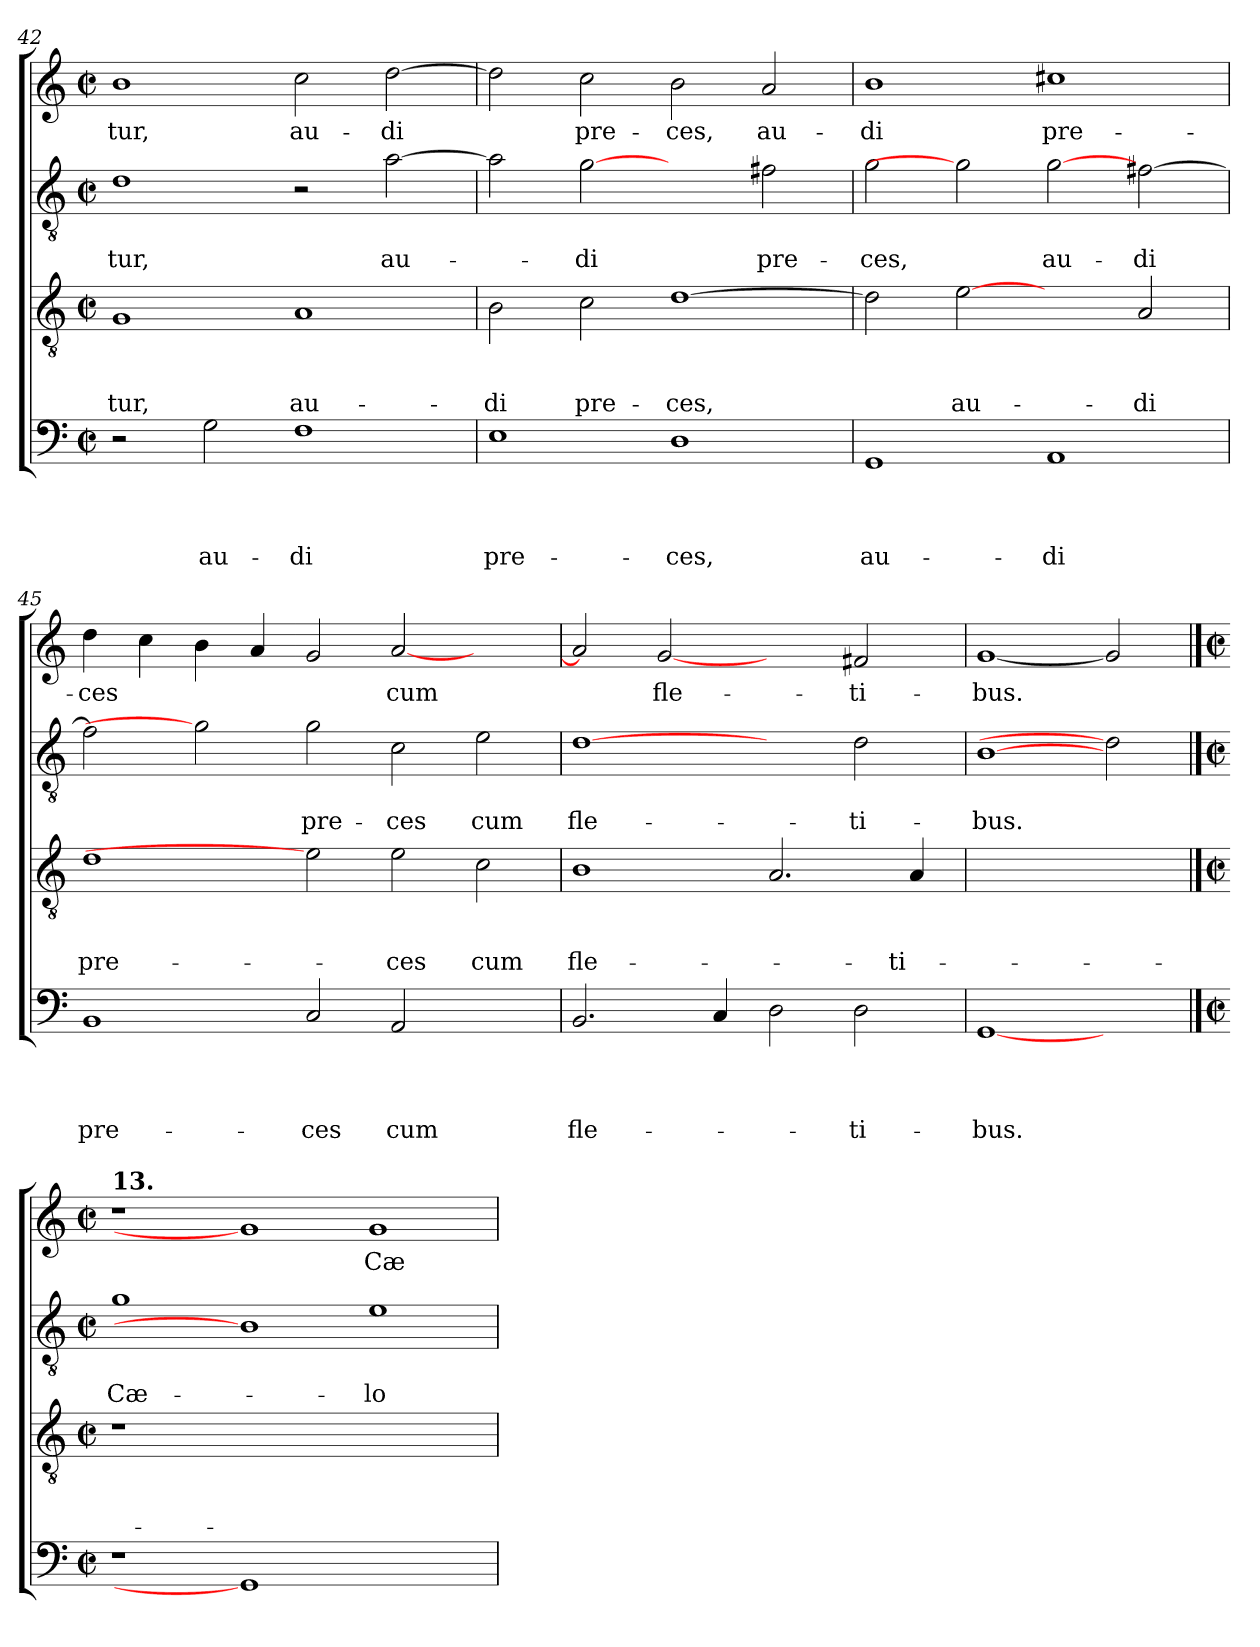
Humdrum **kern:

**kern	**text	**text	**text	**text	**kern	**text	**text	**text	**kern	**text	**text	**kern	**text
*part4	*part4	*part4	*part4	*part4	*part3	*part3	*part3	*part3	*part2	*part2	*part2	*part1	*part1
*staff4	*staff4	*staff4	*staff4	*staff4	*staff3	*staff3	*staff3	*staff3	*staff2	*staff2	*staff2	*staff1	*staff1
*clefF4	*	*	*	*	*clefGv2	*	*	*	*clefGv2	*	*	*clefG2	*
*k[]	*	*	*	*	*k[]	*	*	*	*k[]	*	*	*k[]	*
*C:	*	*	*	*	*C:	*	*	*	*C:	*	*	*C:	*
*M2/2	*	*	*	*	*M2/2	*	*	*	*M2/2	*	*	*M2/2	*
*met(c|)	*	*	*	*	*met(c|)	*	*	*	*met(c|)	*	*	*met(c|)	*
=42	=42	=42	=42	=42	=42	=42	=42	=42	=42	=42	=42	=42	=42
!	!	!	!	!	!	!	!	!LO:LY:b	!	!	!LO:LY:b	!	!LO:LY:b
2r	.	.	.	.	1G	.	.	-tur,	1d	.	-tur,	1b	-tur,
!	!	!	!	!LO:LY:b	!	!	!	!	!	!	!	!	!
2G\	.	.	.	au-	.	.	.	.	.	.	.	.	.
!	!	!	!	!LO:LY:b	!	!	!	!LO:LY:b	!	!	!	!	!LO:LY:b
1F	.	.	.	-di	1A	.	.	au-	2r	.	.	2cc\	au-
!	!	!	!	!	!	!	!	!	!	!	!LO:LY:b	!	!LO:LY:b
.	.	.	.	.	.	.	.	.	[2a\	.	au-	[2dd\	-di
!!LO:LB:g=z
=43	=43	=43	=43	=43	=43	=43	=43	=43	=43	=43	=43	=43	=43
!	!	!	!	!LO:LY:b	!	!	!	!LO:LY:b	!	!	!	!	!
1E	.	.	.	pre-	2B\	.	.	-di	2a\]	.	.	2dd\]	.
!	!	!	!	!	!	!	!	!LO:LY:b	!	!	!LO:LY:b	!	!LO:LY:b
.	.	.	.	.	2c\	.	.	pre-	[2g	.	-di	2cc\	pre-
!	!	!	!	!LO:LY:b	!	!	!	!LO:LY:b	!	!	!	!	!LO:LY:b
1D	.	.	.	-ces,	[1d	.	.	-ces,	2ryy	.	.	2b\	-ces,
!	!	!	!	!	!	!	!	!	!	!	!LO:LY:b	!	!LO:LY:b
.	.	.	.	.	.	.	.	.	2f#X\	.	pre-	2a/	au-
=44	=44	=44	=44	=44	=44	=44	=44	=44	=44	=44	=44	=44	=44
!	!	!	!	!LO:LY:b	!	!	!	!	!	!	!LO:LY:b	!	!LO:LY:b
1GG	.	.	.	au-	2d\]	.	.	.	2g\	.	-ces,	1b	-di
!	!	!	!	!	!	!	!	!LO:LY:b	!	!	!	!	!
.	.	.	.	.	[2e	.	.	au-	2g]	.	.	.	.
!	!	!	!	!LO:LY:b	!	!	!	!	!	!	!LO:LY:b	!	!LO:LY:b
1AA	.	.	.	-di	2ryy	.	.	.	[2g	.	au-	1cc#X	pre-
!	!	!	!	!	!	!	!	!LO:LY:b	!	!	!LO:LY:b	!	!
.	.	.	.	.	2A/	.	.	-di	[2f#X\	.	-di	.	.
=45	=45	=45	=45	=45	=45	=45	=45	=45	=45	=45	=45	=45	=45
!	!	!	!	!LO:LY:b	!	!	!	!LO:LY:b	!	!	!	!	!LO:LY:b
1BB	.	.	.	pre-	1d	.	.	pre-	2f#\]	.	.	4dd\	-ces
.	.	.	.	.	.	.	.	.	.	.	.	4cc\	.
.	.	.	.	.	.	.	.	.	2g]	.	.	4b\	.
.	.	.	.	.	.	.	.	.	.	.	.	4a/	.
!	!	!	!	!LO:LY:b	!	!	!	!	!	!	!LO:LY:b	!	!
2C/	.	.	.	-ces	2e]	.	.	.	2g\	.	pre-	2g/	.
!	!	!	!	!LO:LY:b	!	!	!	!LO:LY:b	!	!	!LO:LY:b	!	!LO:LY:b
2AA/	.	.	.	cum	2e\	.	.	-ces	2c\	.	-ces	[2a/	cum
!	!	!	!	!	!	!	!	!LO:LY:b	!	!	!LO:LY:b	!	!
2ryy	.	.	.	.	2c\	.	.	cum	2e\	.	cum	2ryy	.
=46	=46	=46	=46	=46	=46	=46	=46	=46	=46	=46	=46	=46	=46
!	!	!	!	!LO:LY:b	!	!	!	!LO:LY:b	!	!	!LO:LY:b	!	!
2.BB/	.	.	.	fle-	1B	.	.	fle-	[1d	.	fle-	2a/]	.
!	!	!	!	!	!	!	!	!	!	!	!	!	!LO:LY:b
.	.	.	.	.	.	.	.	.	.	.	.	[2g	fle-
4C/	.	.	.	.	.	.	.	.	.	.	.	.	.
2D\	.	.	.	.	2.A/	.	.	.	2ryy	.	.	2ryy	.
!	!	!	!	!LO:LY:b	!	!	!	!	!	!	!LO:LY:b	!	!LO:LY:b
2D\	.	.	.	-ti-	.	.	.	.	2d\	.	-ti-	2f#X/	-ti-
!	!	!	!	!	!	!	!	!LO:LY:b	!	!	!	!	!
.	.	.	.	.	4A/	.	.	-ti-	.	.	.	.	.
=47	=47	=47	=47	=47	=47	=47	=47	=47	=47	=47	=47	=47	=47
!	!	!	!	!LO:LY:b	!	!	!	!LO:LY:b	!	!	!LO:LY:b	!	!LO:LY:b
[1GG	.	.	.	-bus.	[1Gyy	.	.	-bus.	[1B	.	-bus.	[1g	-bus.
2ryy	.	.	.	.	2ryy	.	.	.	2d]	.	.	2g]	.
!!LO:LB:g=z
==48	==48	==48	==48	==48	==48	==48	==48	==48	==48	==48	==48	==48	==48
*M2/2	*	*	*	*	*M2/2	*	*	*	*M2/2	*	*	*M2/2	*
*met(c|)	*	*	*	*	*met(c|)	*	*	*	*met(c|)	*	*	*met(c|)	*
!	!	!	!	!	!	!	!	!	!	!	!	!LO:TX:a:B:t=13.	!
!	!	!	!	!	!	!	!	!	!	!	!LO:LY:b	!	!
1r	.	.	.	.	1r	.	.	.	1g	.	Cæ-	1r	.
1GG]	.	.	.	.	1Gyy]	.	.	.	1B]	.	.	1g]	.
!	!	!	!	!	!	!	!	!	!	!	!LO:LY:b	!	!LO:LY:b
1ryy	.	.	.	.	1ryy	.	.	.	1e	.	-lo-	1g	Cæ-
=	=	=	=	=	=	=	=	=	=	=	=	=	=
*-	*-	*-	*-	*-	*-	*-	*-	*-	*-	*-	*-	*-	*-
